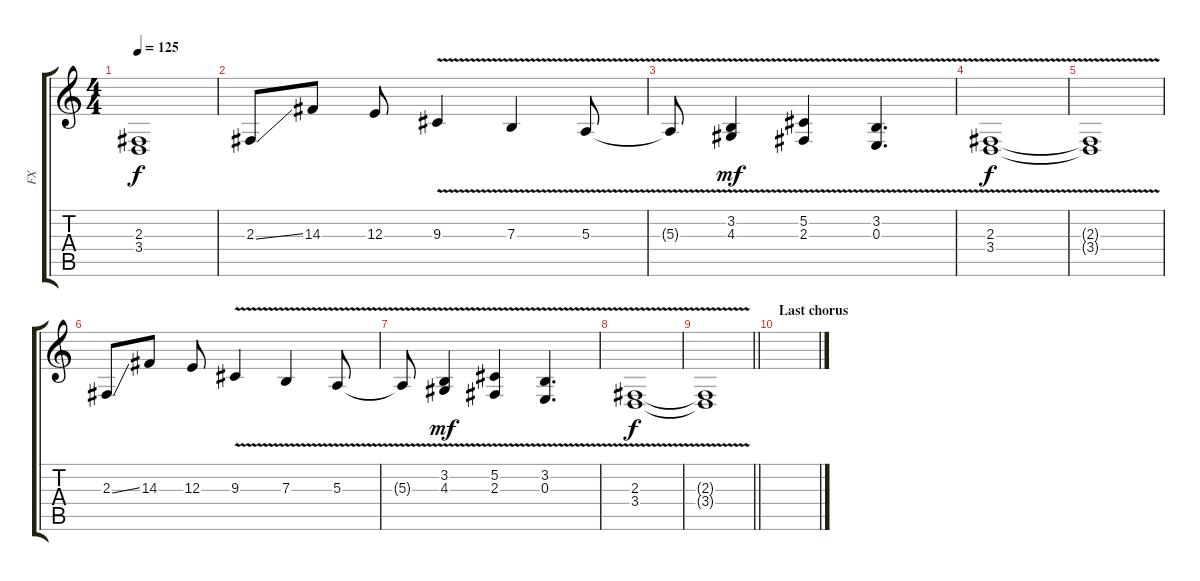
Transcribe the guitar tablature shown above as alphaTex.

\track ("FX" "FX") {instrument lead1square}
\staff {score tabs}
\tuning (Db4 Ab3 E3 B2 Gb2 B1) {hide}
\ts (4 4)
\tempo 125
\clef g2
\ks c
(2.3{t} 3.4{t}).1{dy f} |
2.3{ss}.8{volume 13} 14.3.8 12.3.8 9.3{v}.4 7.3{v}.4 5.3{v}.8 |
5.3{t}.8 (3.2{v} 4.3{v}).4{dy mf} (5.2{v} 2.3{v}).4 (3.2{v} 0.3{v}).4{d} |
(2.3{v} 3.4{v}).1{dy f volume 5} |
(2.3{t} 3.4{t}).1 |
2.3{ss}.8{volume 13} 14.3.8 12.3.8 9.3{v}.4 7.3{v}.4 5.3{v}.8 |
5.3{t}.8 (3.2{v} 4.3{v}).4{dy mf} (5.2{v} 2.3{v}).4 (3.2{v} 0.3{v}).4{d} |
(2.3{v} 3.4{v}).1{dy f volume 5} |
\barLineRight lightlight
(2.3{t} 3.4{t}).1 |
\section ("" "Last chorus")
